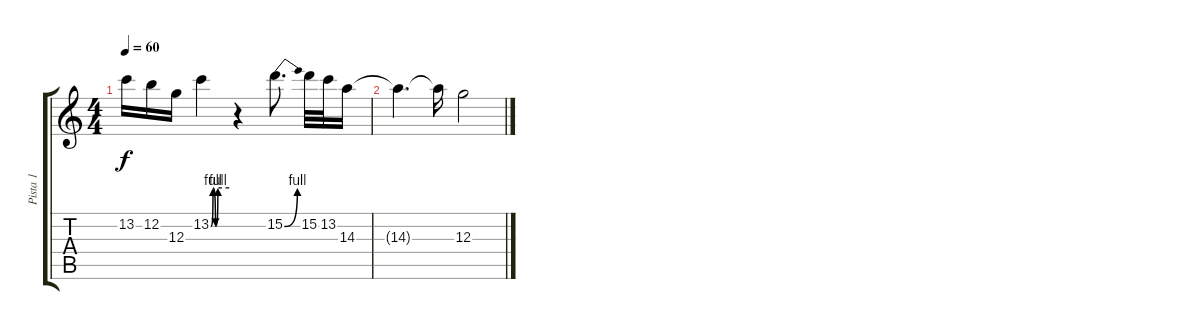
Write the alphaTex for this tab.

\track ("Pista 1" "Pista 1") {instrument acousticguitarsteel}
\staff {score tabs}
\tuning (E4 B3 G3 D3 A2 E2) {hide}
\ts (4 4)
\tempo 60
\clef g2
\ks c
13.2.16{dy f} 12.2.16 12.3.16 13.2{be (custom 0 0 7 4 15 0 23 4 60 4)}.4 r.4 15.2{be (bend 0 0 60 4)}.8{d} 15.2.32 13.2.32 14.3.16 |
14.3{t}.4{d} 14.3{t}.16 12.3.2
